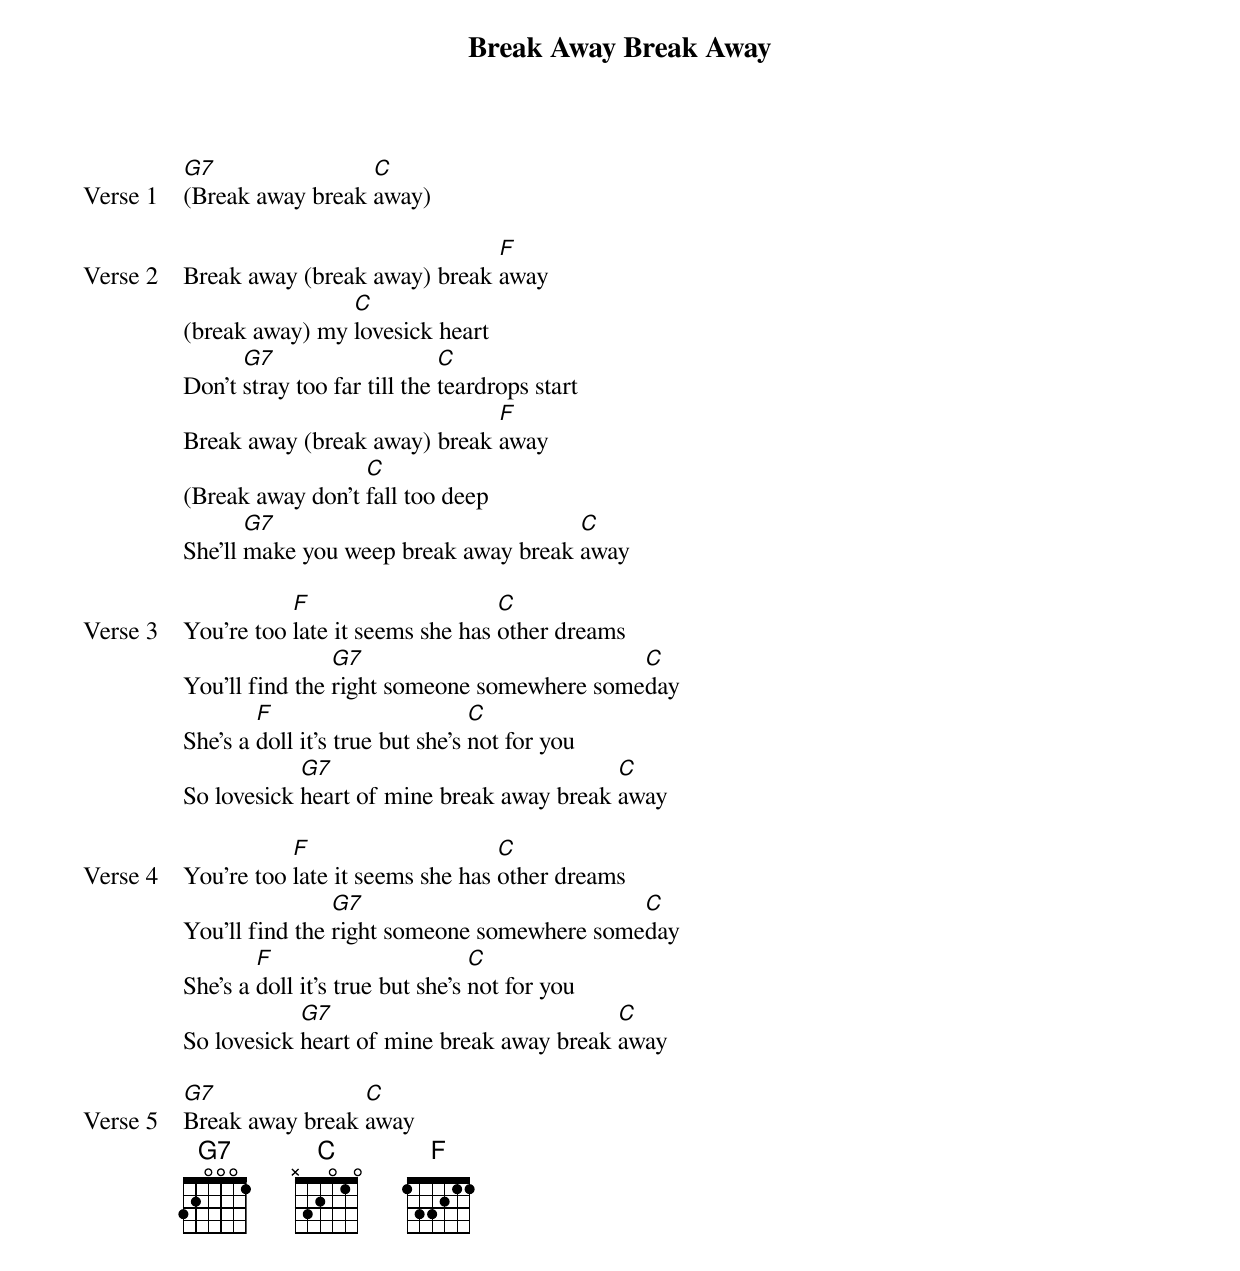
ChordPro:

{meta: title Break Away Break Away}
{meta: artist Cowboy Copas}
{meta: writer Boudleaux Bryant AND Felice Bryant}

{start_of_verse: Verse 1}
[G7](Break away break [C]away)
{end_of_verse}

{start_of_verse: Verse 2}
Break away (break away) break [F]away
(break away) my [C]lovesick heart
Don’t [G7]stray too far till the [C]teardrops start
Break away (break away) break [F]away
(Break away don’t [C]fall too deep
She’ll [G7]make you weep break away break [C]away
{end_of_verse}

{start_of_verse: Verse 3}
You’re too [F]late it seems she has [C]other dreams
You’ll find the [G7]right someone somewhere some[C]day
She’s a [F]doll it’s true but she’s [C]not for you
So lovesick [G7]heart of mine break away break [C]away
{end_of_verse}

{start_of_verse: Verse 4}
You’re too [F]late it seems she has [C]other dreams
You’ll find the [G7]right someone somewhere some[C]day
She’s a [F]doll it’s true but she’s [C]not for you
So lovesick [G7]heart of mine break away break [C]away
{end_of_verse}

{start_of_verse: Verse 5}
[G7]Break away break [C]away
{end_of_verse}
